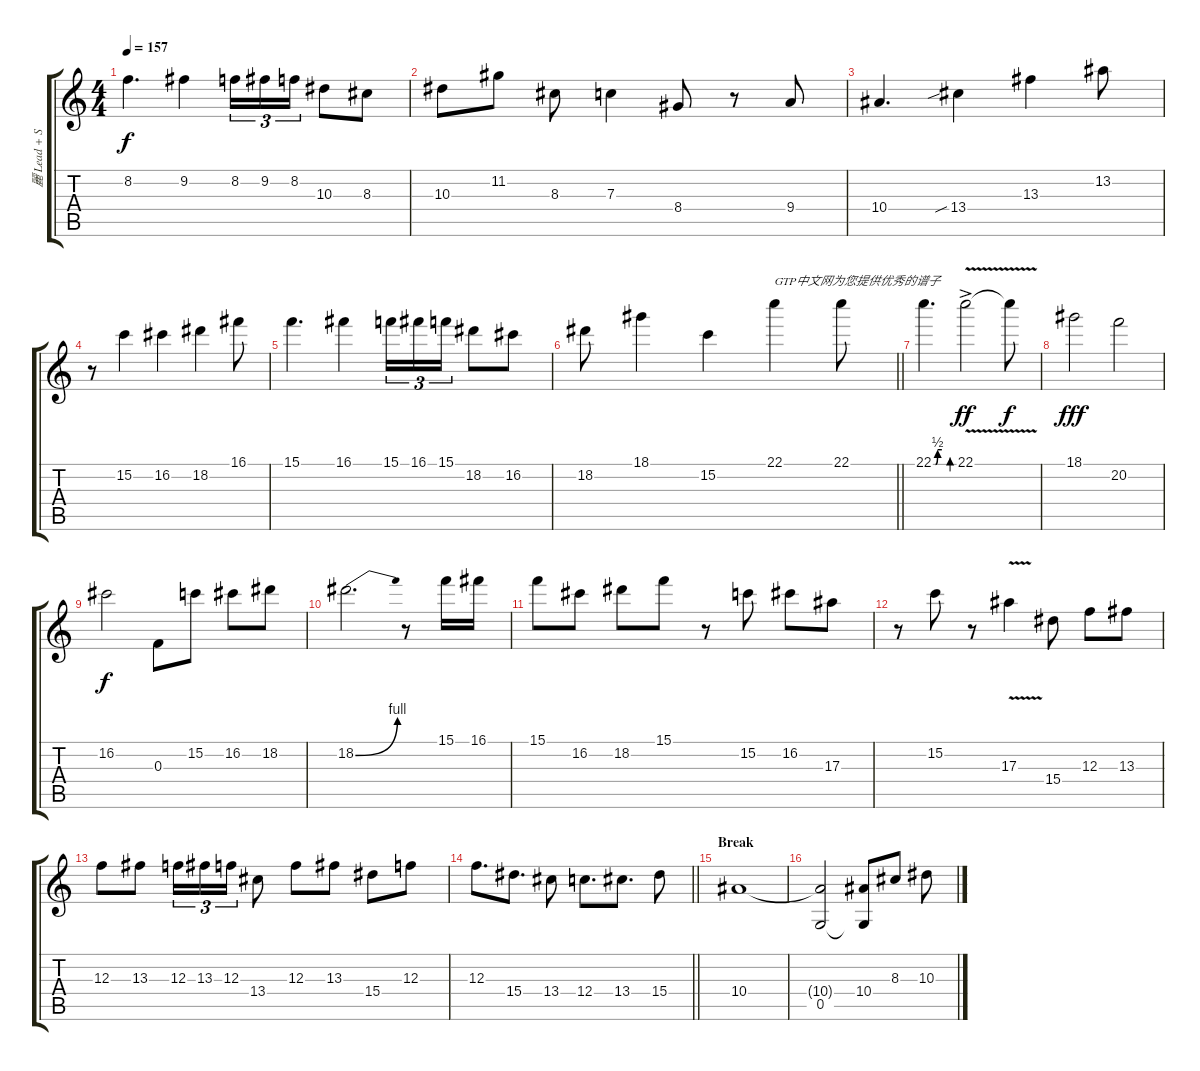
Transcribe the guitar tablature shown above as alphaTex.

\track ("麗 Lead + Solo" "麗 Lead + S") {instrument distortionguitar}
\staff {score tabs}
\tuning (D4 A3 F3 C3 G2 D2) {hide}
\ts (4 4)
\tempo 157
\clef g2
\ks c
8.2.4{d dy f} 9.2.4 8.2.16{tu (3 2)} 9.2.16{tu (3 2)} 8.2.16{tu (3 2)} 10.3.8 8.3.8 |
10.3.8 11.2.8 8.3.8 7.3.4 8.4.8 r.8 9.4.8 |
10.4.4{d} 13.4{sib}.4 13.3.4 13.2.8 |
r.8 15.2.4 16.2.4 18.2.4 16.1.8 |
15.1.4{d} 16.1.4 15.1.16{tu (3 2)} 16.1.16{tu (3 2)} 15.1.16{tu (3 2)} 18.2.8 16.2.8 |
\barLineRight lightlight
18.2.8 18.1.4 15.2.4 22.1.4{txt "GTP中文网为您提供优秀的谱子"} 22.1.8 |
\section ("" "")
22.1{be (custom 0 0 15 0 30 2 60 2)}.4{d} 22.1{v ac}.2{bd 240 dy ff} 22.1{t}.8{dy f} |
18.1.2{dy fff} 20.2.2 |
16.2.2{dy f} 0.3.8 15.2.8 16.2.8 18.2.8 |
18.2{be (bend 0 0 60 4)}.2{d} r.8 15.1.16 16.1.16 |
15.1.8 16.2.8 18.2.8 15.1.8 r.8 15.2.8 16.2.8 17.3.8 |
r.8 15.2.8 r.8 17.3{v}.4 15.4.8 12.3.8 13.3.8 |
12.3.8 13.3.8 12.3.16{tu (3 2)} 13.3.16{tu (3 2)} 12.3.16{tu (3 2)} 13.4.8 12.3.8 13.3.8 15.4.8 12.3.8 |
\barLineRight lightlight
12.3.8{d} 15.4.8{d} 13.4.8 12.4.8{d} 13.4.8{d} 15.4.8 |
\section ("" "Break")
10.4.1 |
(10.4{t} 0.5).2 (10.4 0.5{t}).8 8.3.8 10.3.8
